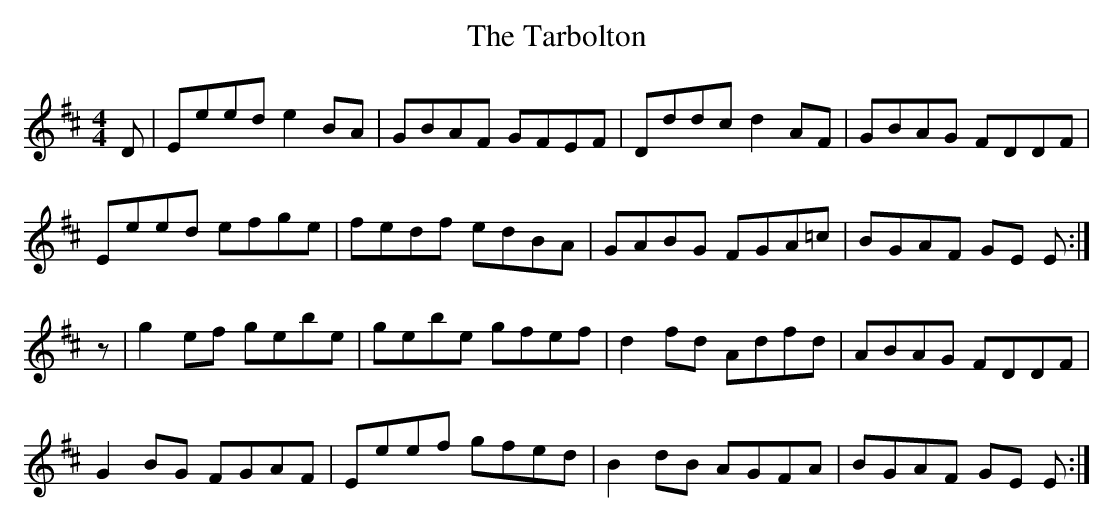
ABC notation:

X:1
T:The Tarbolton
M:4/4
L:1/8
K:EDor
D|Eeed e2 BA|GBAF GFEF|Dddc d2 AF|GBAG FDDF|
Eeed efge|fedf edBA|GABG FGA=c|BGAF GE E :|
z|g2 ef gebe|gebe gfef|d2 fd Adfd|ABAG FDDF|
G2 BG FGAF|Eeef gfed|B2 dB AGFA|BGAF GE E :|
